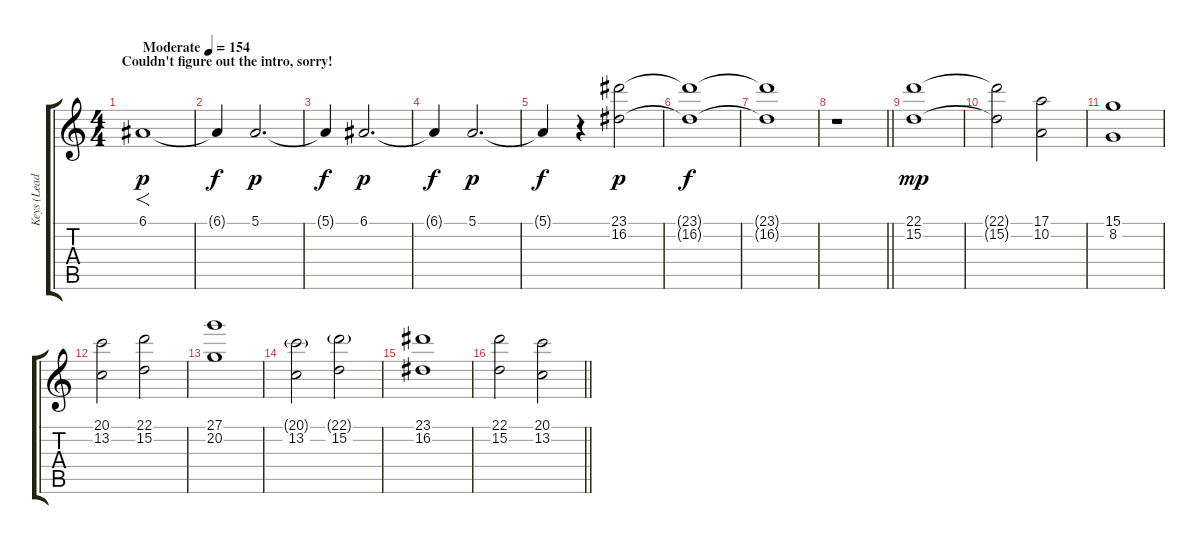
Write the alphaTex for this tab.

\track ("Keys (Lead)" "Keys (Lead") {instrument stringensemble1}
\staff {score tabs}
\tuning (E4 B3 G3 D3 A2 E2) {hide}
\ts (4 4)
\section ("" "Couldn't figure out the intro, sorry!")
\tempo (154 "Moderate")
\clef g2
\ks c
6.1.1{f dy p instrument synthvoice} |
6.1{t}.4{dy f} 5.1.2{d dy p} |
5.1{t}.4{dy f} 6.1.2{d dy p} |
6.1{t}.4{dy f} 5.1.2{d dy p} |
5.1{t}.4{dy f} r.4{volume 2} (23.1 16.2).2{dy p volume 10 instrument stringensemble1} |
(23.1{t} 16.2{t}).1{dy f volume 3} |
(23.1{t} 16.2{t}).1 |
\barLineRight lightlight
r.1 |
\section ("" "")
(22.1 15.2).1{dy mp volume 13} |
(22.1{t} 15.2{t}).2 (17.1 10.2).2 |
(15.1 8.2).1 |
(20.1 13.2).2 (22.1 15.2).2 |
(27.1 20.2).1 |
(20.1{g} 13.2).2 (22.1{g} 15.2).2 |
(23.1 16.2).1 |
\barLineRight lightlight
(22.1 15.2).2 (20.1 13.2).2
